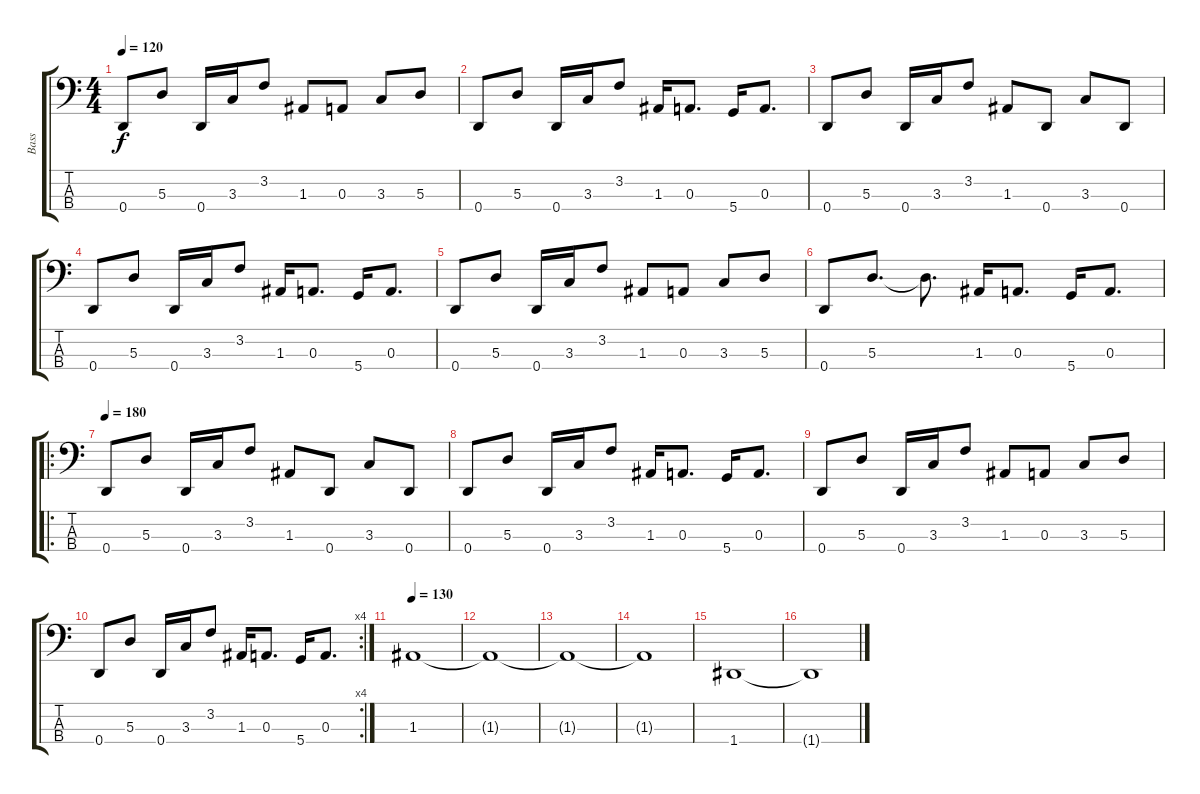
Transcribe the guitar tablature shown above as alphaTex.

\track ("Bass" "Bass") {instrument electricbasspick}
\staff {score tabs}
\tuning (G2 D2 A1 D1) {hide}
\ts (4 4)
\tempo 120
\clef f4
\ks c
0.4.8{dy f} 5.3.8 0.4.16 3.3.16 3.2.8 1.3.8 0.3.8 3.3.8 5.3.8 |
0.4.8 5.3.8 0.4.16 3.3.16 3.2.8 1.3.16 0.3.8{d} 5.4.16 0.3.8{d} |
0.4.8 5.3.8 0.4.16 3.3.16 3.2.8 1.3.8 0.4.8 3.3.8 0.4.8 |
0.4.8 5.3.8 0.4.16 3.3.16 3.2.8 1.3.16 0.3.8{d} 5.4.16 0.3.8{d} |
0.4.8 5.3.8 0.4.16 3.3.16 3.2.8 1.3.8 0.3.8 3.3.8 5.3.8 |
0.4.8 5.3.8{d} 5.3{t}.8{d} 1.3.16 0.3.8{d} 5.4.16 0.3.8{d} |
\ro
\tempo 180
0.4.8 5.3.8 0.4.16 3.3.16 3.2.8 1.3.8 0.4.8 3.3.8 0.4.8 |
0.4.8 5.3.8 0.4.16 3.3.16 3.2.8 1.3.16 0.3.8{d} 5.4.16 0.3.8{d} |
0.4.8 5.3.8 0.4.16 3.3.16 3.2.8 1.3.8 0.3.8 3.3.8 5.3.8 |
\rc 4
0.4.8 5.3.8 0.4.16 3.3.16 3.2.8 1.3.16 0.3.8{d} 5.4.16 0.3.8{d} |
\tempo 130
1.3.1 |
1.3{t}.1 |
1.3{t}.1 |
1.3{t}.1 |
1.4.1 |
1.4{t}.1
